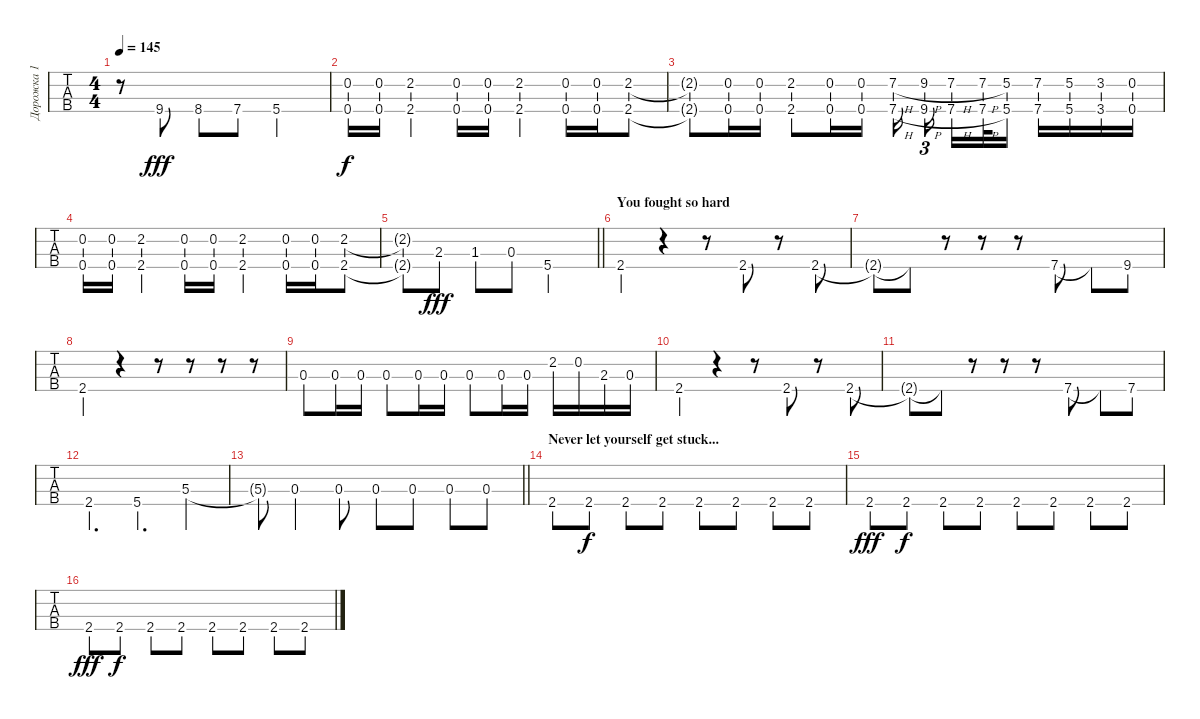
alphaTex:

\track ("Дорожка 1" "Дорожка 1") {instrument electricbasspick}
\staff {tabs}
\tuning (F2 C2 G1 C1) {hide}
\ts (4 4)
\tempo 145
\clef f4
\ks c
r.8{dy fff} 9.4.8 8.4.8 7.4.8 5.4.2 |
(0.2 0.4).16{dy f} (0.2 0.4).16 (2.2 2.4).4 (0.2 0.4).16 (0.2 0.4).16 (2.2 2.4).4 (0.2 0.4).16 (0.2 0.4).16 (2.2 2.4).8 |
(2.2{t} 2.4{t}).8 (0.2 0.4).16 (0.2 0.4).16 (2.2 2.4).8 (0.2 0.4).16 (0.2 0.4).16 (7.2{h} 7.4{h}).16{beam splitsecondary} (9.2{h} 9.4{h}).16{tu (3 2) beam splitsecondary} (7.2{h} 7.4{h}).16 (7.2{h} 7.4{h}).32 (5.2 5.4).16 (7.2 7.4).16 (5.2 5.4).16 (3.2 3.4).16 (0.2 0.4).16 |
(0.2 0.4).16 (0.2 0.4).16 (2.2 2.4).4 (0.2 0.4).16 (0.2 0.4).16 (2.2 2.4).4 (0.2 0.4).16 (0.2 0.4).16 (2.2 2.4).8 |
\barLineRight lightlight
(2.2{t} 2.4{t}).8 2.3.8{dy fff} 1.3.8 0.3.8 5.4.2 |
\section ("" "You fought so hard")
2.4.4 r.4 r.8 2.4.8 r.8 2.4.8 |
2.4{t}.8 2.4{t}.8 r.8 r.8 r.8 7.4.8 7.4{t}.8 9.4.8 |
2.4.4 r.4 r.8 r.8 r.8 r.8 |
0.3.8 0.3.16 0.3.16 0.3.8 0.3.16 0.3.16 0.3.8 0.3.16 0.3.16 2.2.16 0.2.16 2.3.16 0.3.16 |
2.4.4 r.4 r.8 2.4.8 r.8 2.4.8 |
2.4{t}.8 2.4{t}.8 r.8 r.8 r.8 7.4.8 7.4{t}.8 7.4.8 |
2.4.4{d} 5.4.4{d} 5.3.4 |
\barLineRight lightlight
5.3{t}.8 0.3.4 0.3.8 0.3.8 0.3.8 0.3.8 0.3.8 |
\section ("" "Never let yourself get stuck...")
2.4.8 2.4.8{dy f} 2.4.8 2.4.8 2.4.8 2.4.8 2.4.8 2.4.8 |
2.4.8{dy fff} 2.4.8{dy f} 2.4.8 2.4.8 2.4.8 2.4.8 2.4.8 2.4.8 |
2.4.8{dy fff} 2.4.8{dy f} 2.4.8 2.4.8 2.4.8 2.4.8 2.4.8 2.4.8
